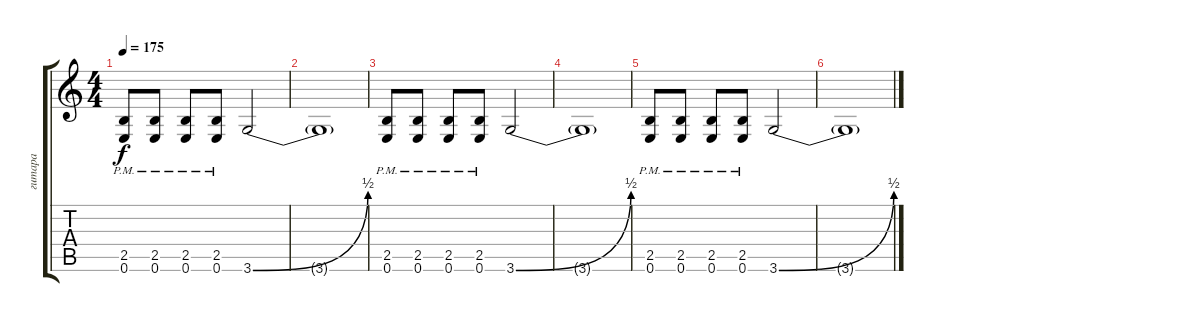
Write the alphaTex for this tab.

\track ("гитара" "гитара") {instrument overdrivenguitar}
\staff {score tabs}
\tuning (E4 B3 G3 D3 A2 E2) {hide}
\ts (4 4)
\tempo 175
\clef g2
\ks c
(2.5{pm} 0.6).8{dy f} (2.5{pm} 0.6).8 (2.5{pm} 0.6).8 (2.5{pm} 0.6).8 3.6{be (bend 0 0 60 2)}.2 |
3.6{t}.1 |
(2.5{pm} 0.6).8{volume 0} (2.5{pm} 0.6).8 (2.5{pm} 0.6).8 (2.5{pm} 0.6).8 3.6{be (bend 0 0 60 2)}.2 |
3.6{t}.1 |
(2.5{pm} 0.6).8 (2.5{pm} 0.6).8 (2.5{pm} 0.6).8 (2.5{pm} 0.6).8 3.6{be (bend 0 0 60 2)}.2 |
3.6{t}.1
